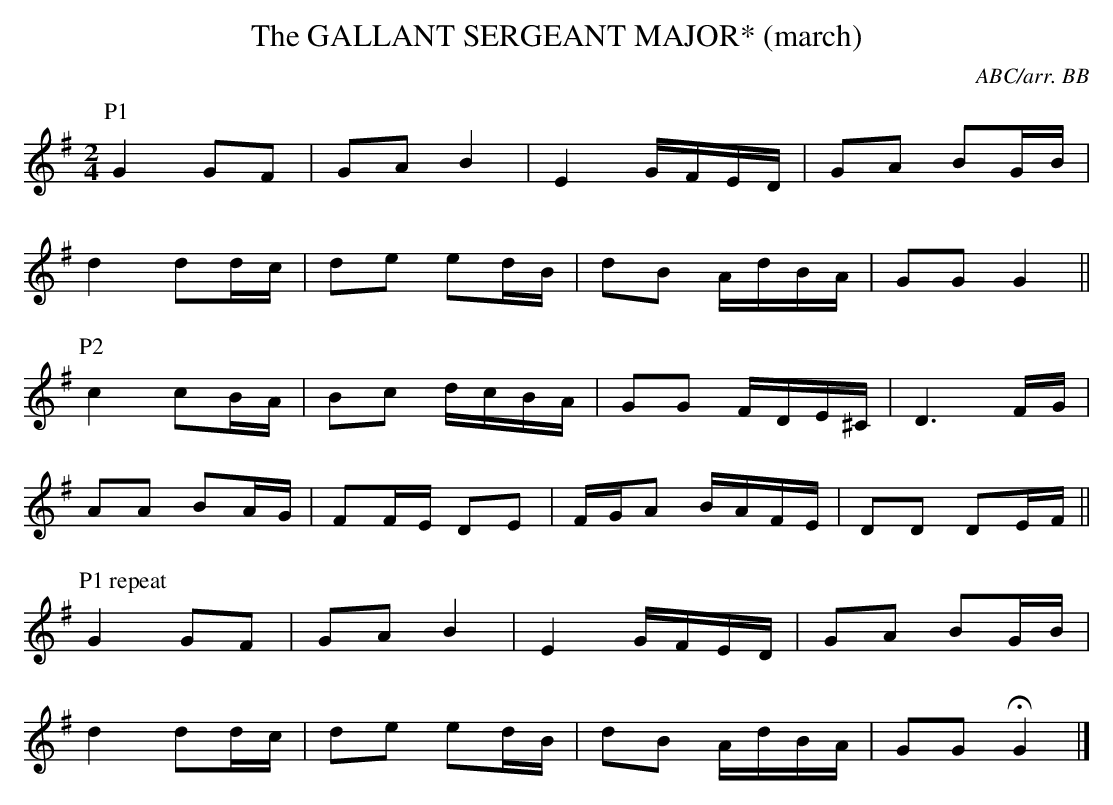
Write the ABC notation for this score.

X:1
T:GALLANT SERGEANT MAJOR* (march), The
C:ABC/arr. BB
M:2/4
L:1/8
K:G % source key = Ab
P:P1
G2 GF|GA B2|E2 G/F/E/D/|GA BG/B/|
d2 dd/c/|de ed/B/|dB A/d/B/A/|GG G2 ||
P:P2
c2 cB/A/|Bc d/c/B/A/|GG F/D/E/^C/|D3 F/G/|
AA BA/G/|FF/E/ DE|F/G/A B/A/F/E/|DD DE/F/ ||
P:P1 repeat
G2 GF|GA B2|E2 G/F/E/D/|GA BG/B/|
d2 dd/c/|de ed/B/|dB A/d/B/A/|GG HG2 |]
